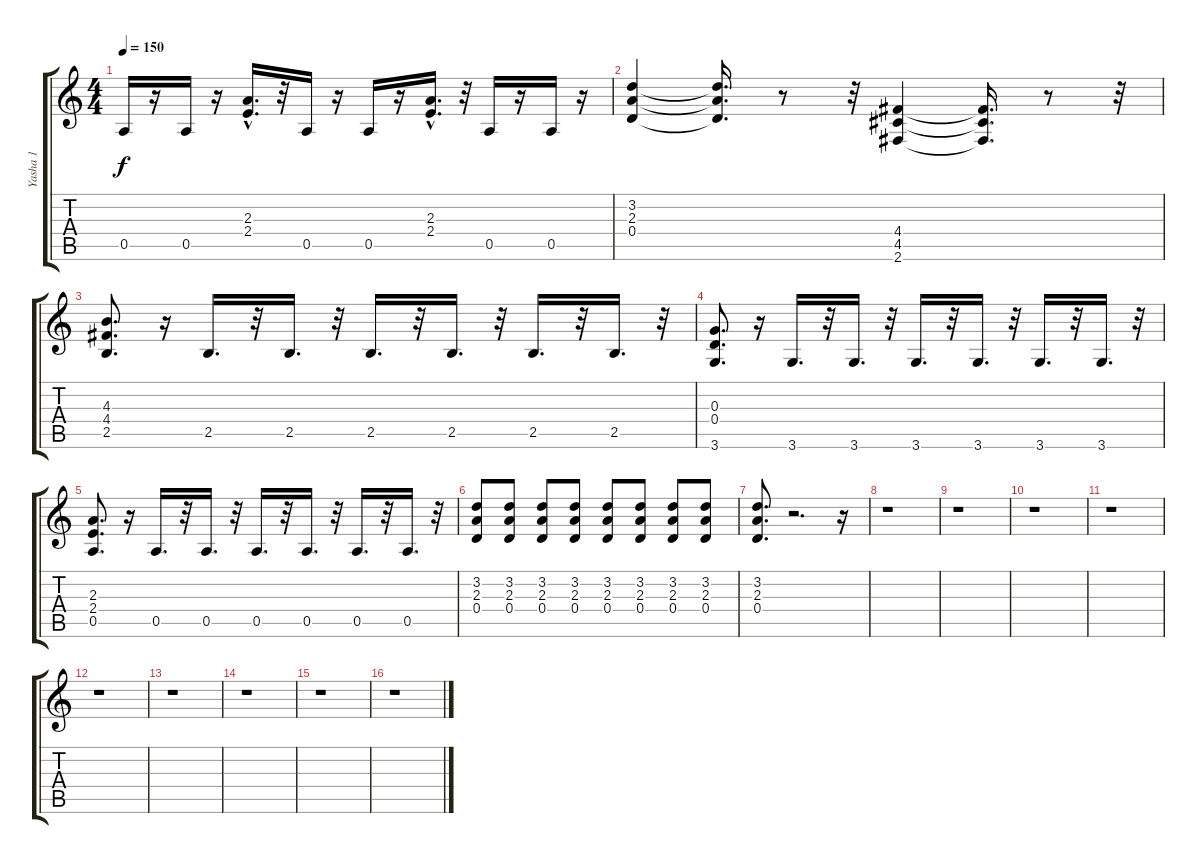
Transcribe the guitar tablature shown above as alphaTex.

\track ("Yasha 1" "Yasha 1") {instrument distortionguitar}
\staff {score tabs}
\tuning (E4 B3 G3 D3 A2 E2) {hide}
\ts (4 4)
\tempo 150
\clef g2
\ks c
0.5.16{dy f} r.16 0.5.16 r.16 (2.3{hac} 2.4{hac}).16{d} r.32 0.5.16 r.16 0.5.16 r.16 (2.3{hac} 2.4{hac}).16{d} r.32 0.5.16 r.16 0.5.16 r.16 |
(3.2 2.3 0.4).4 (3.2{t} 2.3{t} 0.4{t}).16{d} r.8 r.32 (4.4 4.5 2.6).4 (4.4{t} 4.5{t} 2.6{t}).16{d} r.8 r.32 |
(4.3 4.4 2.5).8{d} r.16 2.5.16{d} r.32 2.5.16{d} r.32 2.5.16{d} r.32 2.5.16{d} r.32 2.5.16{d} r.32 2.5.16{d} r.32 |
(0.3 0.4 3.6).8{d} r.16 3.6.16{d} r.32 3.6.16{d} r.32 3.6.16{d} r.32 3.6.16{d} r.32 3.6.16{d} r.32 3.6.16{d} r.32 |
(2.3 2.4 0.5).8{d} r.16 0.5.16{d} r.32 0.5.16{d} r.32 0.5.16{d} r.32 0.5.16{d} r.32 0.5.16{d} r.32 0.5.16{d} r.32 |
(3.2 2.3 0.4).8 (3.2 2.3 0.4).8 (3.2 2.3 0.4).8 (3.2 2.3 0.4).8 (3.2 2.3 0.4).8 (3.2 2.3 0.4).8 (3.2 2.3 0.4).8 (3.2 2.3 0.4).8 |
(3.2 2.3 0.4).8{d} r.2{d} r.16 |
r.1 |
r.1 |
r.1 |
r.1 |
r.1 |
r.1 |
r.1 |
r.1 |
r.1
